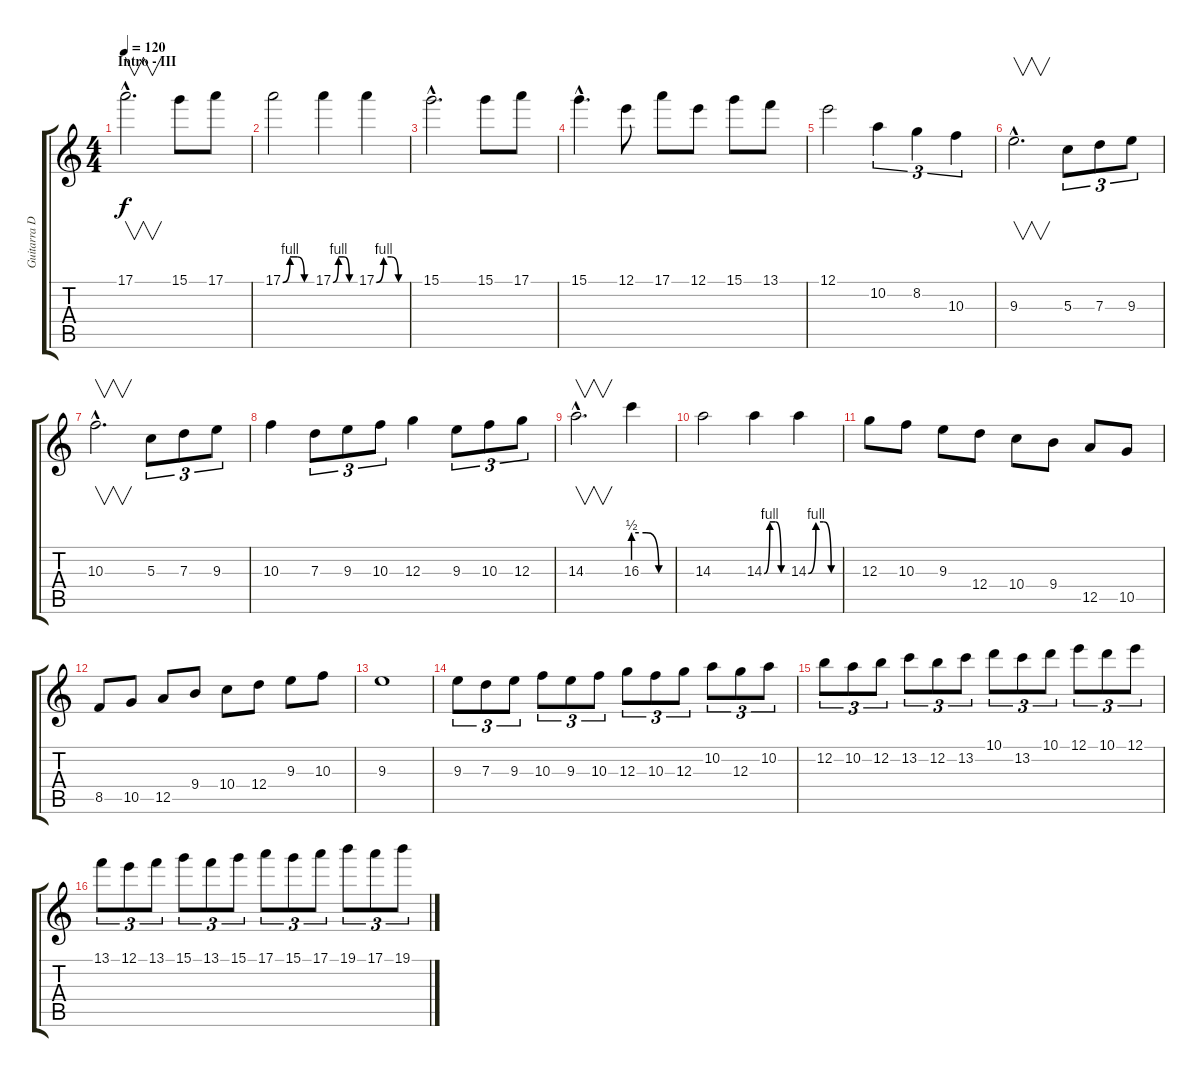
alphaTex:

\track ("Guitarra Distorção 1" "Guitarra D") {instrument distortionguitar}
\staff {score tabs}
\tuning (E4 B3 G3 D3 A2 E2) {hide}
\ts (4 4)
\section ("" "Intro - III")
\tempo 120
\clef g2
\ks c
17.1{hac}.2{v d dy f} 15.1.8 17.1.8 |
17.1{be (custom 0 0 15 4 30 4 45 0 60 0)}.2 17.1{be (custom 0 0 15 4 30 4 45 0 60 0)}.4 17.1{be (custom 0 0 15 4 30 4 45 0 60 0)}.4 |
15.1{hac}.2{d} 15.1.8 17.1.8 |
15.1{hac}.4{d} 12.1.8 17.1.8 12.1.8 15.1.8 13.1.8 |
12.1.2 10.2.4{tu (3 2)} 8.2.4{tu (3 2)} 10.3.4{tu (3 2)} |
9.3{hac}.2{v d} 5.3.8{tu (3 2)} 7.3.8{tu (3 2)} 9.3.8{tu (3 2)} |
10.3{hac}.2{v d} 5.3.8{tu (3 2)} 7.3.8{tu (3 2)} 9.3.8{tu (3 2)} |
10.3.4 7.3.8{tu (3 2)} 9.3.8{tu (3 2)} 10.3.8{tu (3 2)} 12.3.4 9.3.8{tu (3 2)} 10.3.8{tu (3 2)} 12.3.8{tu (3 2)} |
14.3{hac}.2{v d} 16.3{be (custom 0 2 20 2 40 0 60 0)}.4 |
14.3.2 14.3{be (custom 0 0 15 4 30 4 45 0 60 0)}.4 14.3{be (custom 0 0 15 4 30 4 45 0 60 0)}.4 |
12.3.8 10.3.8 9.3.8 12.4.8 10.4.8 9.4.8 12.5.8 10.5.8 |
8.5.8 10.5.8 12.5.8 9.4.8 10.4.8 12.4.8 9.3.8 10.3.8 |
9.3.1 |
9.3.8{tu (3 2)} 7.3.8{tu (3 2)} 9.3.8{tu (3 2)} 10.3.8{tu (3 2)} 9.3.8{tu (3 2)} 10.3.8{tu (3 2)} 12.3.8{tu (3 2)} 10.3.8{tu (3 2)} 12.3.8{tu (3 2)} 10.2.8{tu (3 2)} 12.3.8{tu (3 2)} 10.2.8{tu (3 2)} |
12.2.8{tu (3 2)} 10.2.8{tu (3 2)} 12.2.8{tu (3 2)} 13.2.8{tu (3 2)} 12.2.8{tu (3 2)} 13.2.8{tu (3 2)} 10.1.8{tu (3 2)} 13.2.8{tu (3 2)} 10.1.8{tu (3 2)} 12.1.8{tu (3 2)} 10.1.8{tu (3 2)} 12.1.8{tu (3 2)} |
13.1.8{tu (3 2)} 12.1.8{tu (3 2)} 13.1.8{tu (3 2)} 15.1.8{tu (3 2)} 13.1.8{tu (3 2)} 15.1.8{tu (3 2)} 17.1.8{tu (3 2)} 15.1.8{tu (3 2)} 17.1.8{tu (3 2)} 19.1.8{tu (3 2)} 17.1.8{tu (3 2)} 19.1.8{tu (3 2)}
